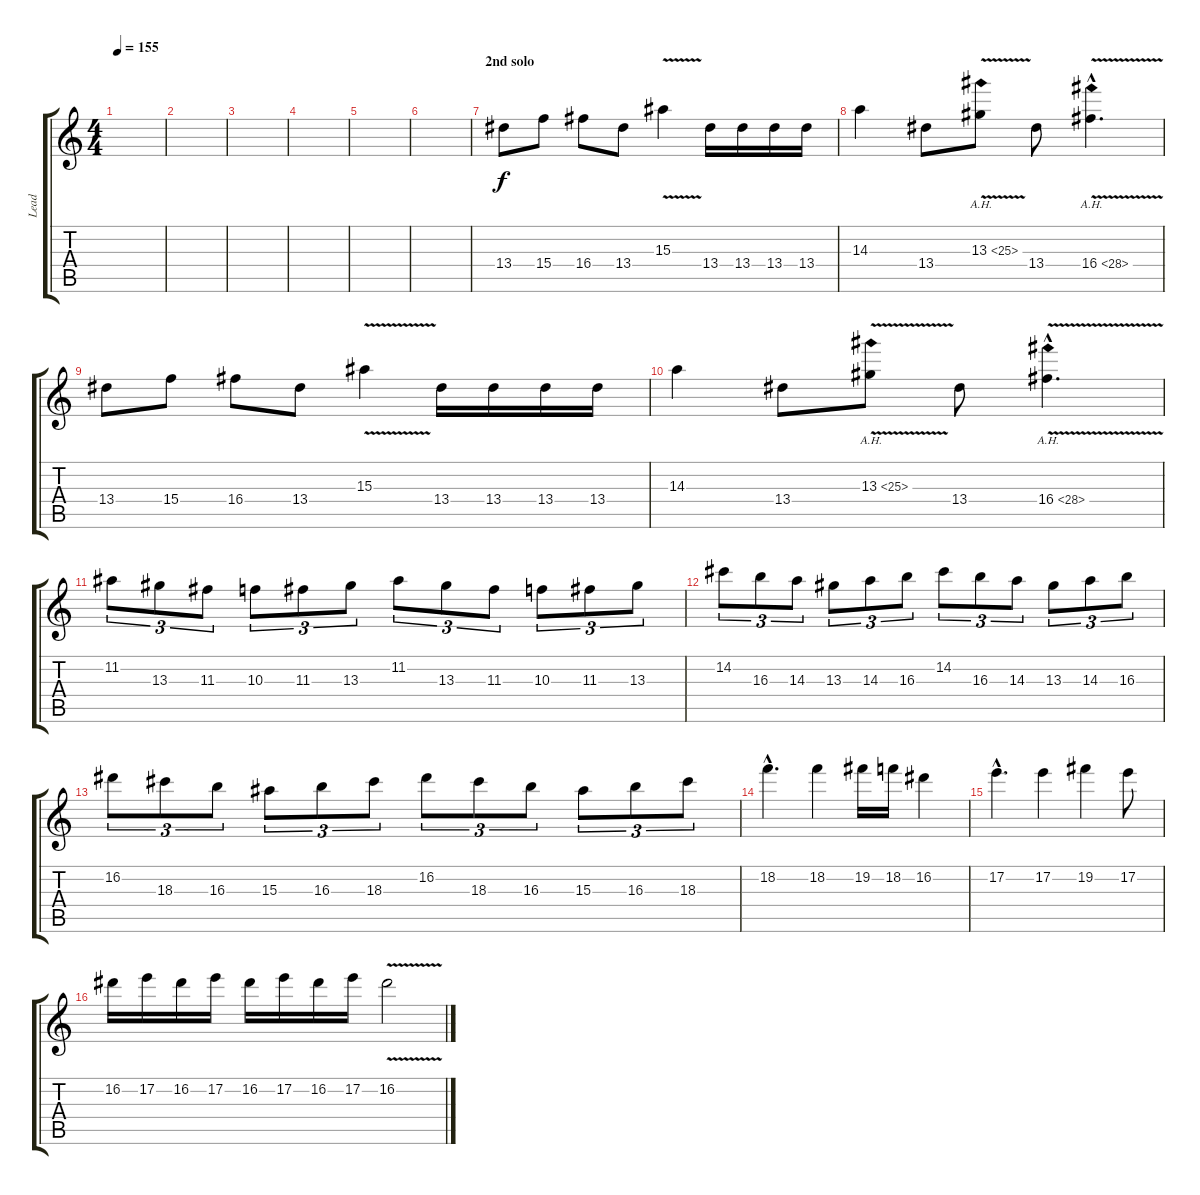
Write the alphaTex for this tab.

\track ("Lead" "Lead") {instrument distortionguitar}
\staff {score tabs}
\tuning (E4 B3 G3 D3 A2 E2) {hide}
\ts (4 4)
\tempo 155
\clef g2
\ks c
|
|
|
|
|
|
\section ("" "2nd solo")
13.4.8 15.4.8 16.4.8 13.4.8 15.3{v}.4 13.4.16 13.4.16 13.4.16 13.4.16 |
14.3.4 13.4.8 13.3{ah 12 v}.8 13.4.8 16.4{ah 12 v hac}.4{d} |
13.4.8 15.4.8 16.4.8 13.4.8 15.3{v}.4 13.4.16 13.4.16 13.4.16 13.4.16 |
14.3.4 13.4.8 13.3{ah 12 v}.8 13.4.8 16.4{ah 12 v hac}.4{d} |
11.2.8{tu (3 2)} 13.3.8{tu (3 2)} 11.3.8{tu (3 2)} 10.3.8{tu (3 2)} 11.3.8{tu (3 2)} 13.3.8{tu (3 2)} 11.2.8{tu (3 2)} 13.3.8{tu (3 2)} 11.3.8{tu (3 2)} 10.3.8{tu (3 2)} 11.3.8{tu (3 2)} 13.3.8{tu (3 2)} |
14.2.8{tu (3 2)} 16.3.8{tu (3 2)} 14.3.8{tu (3 2)} 13.3.8{tu (3 2)} 14.3.8{tu (3 2)} 16.3.8{tu (3 2)} 14.2.8{tu (3 2)} 16.3.8{tu (3 2)} 14.3.8{tu (3 2)} 13.3.8{tu (3 2)} 14.3.8{tu (3 2)} 16.3.8{tu (3 2)} |
16.2.8{tu (3 2)} 18.3.8{tu (3 2)} 16.3.8{tu (3 2)} 15.3.8{tu (3 2)} 16.3.8{tu (3 2)} 18.3.8{tu (3 2)} 16.2.8{tu (3 2)} 18.3.8{tu (3 2)} 16.3.8{tu (3 2)} 15.3.8{tu (3 2)} 16.3.8{tu (3 2)} 18.3.8{tu (3 2)} |
18.2{hac}.4{d} 18.2.4 19.2.16 18.2.16 16.2.4 |
17.2{hac}.4{d} 17.2.4 19.2.4 17.2.8 |
16.2.16 17.2.16 16.2.16 17.2.16 16.2.16 17.2.16 16.2.16 17.2.16 16.2{v}.2
